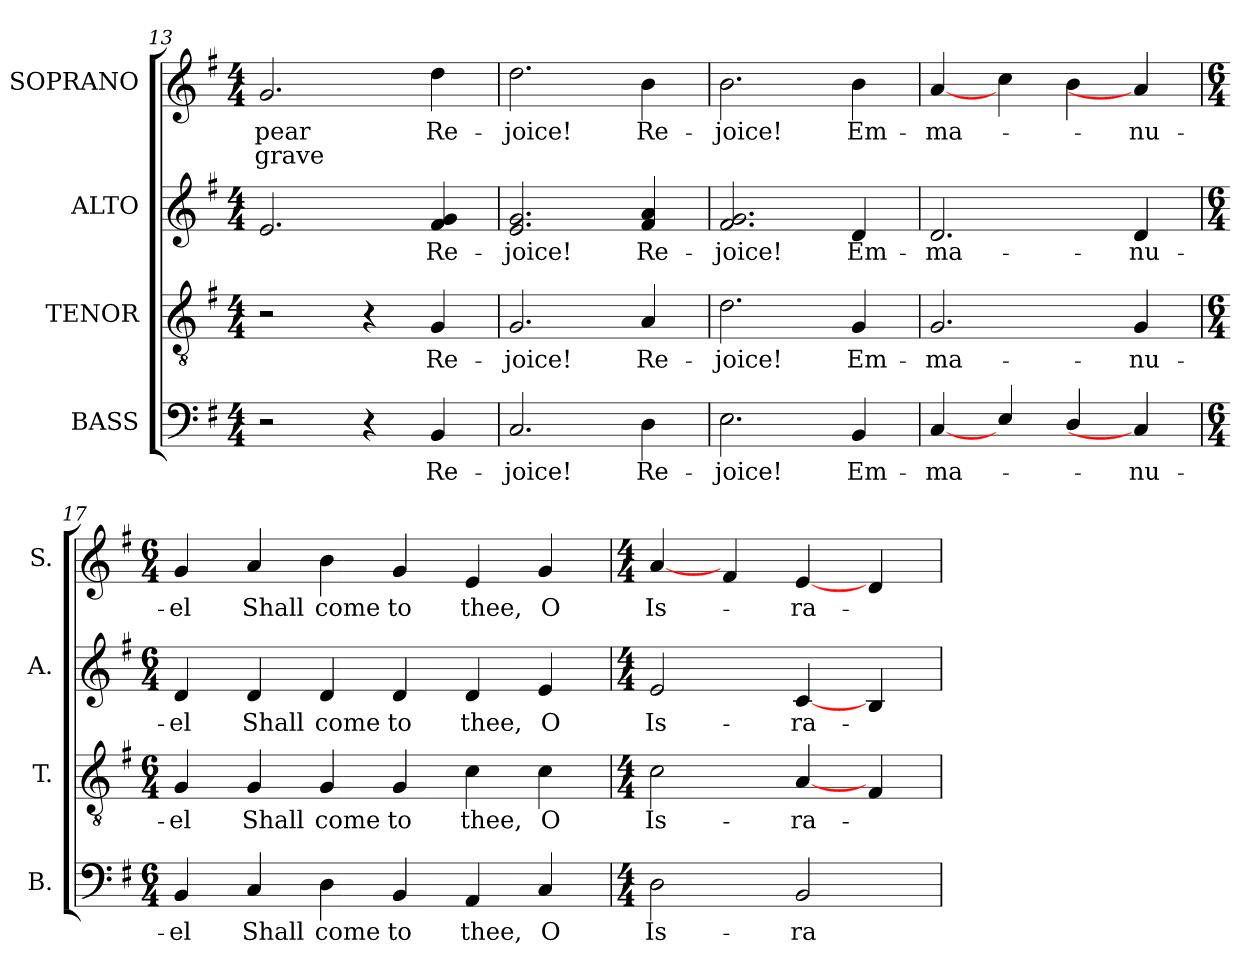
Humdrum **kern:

**kern	**text	**kern	**text	**kern	**text	**kern	**text	**text
*part4	*part4	*part3	*part3	*part2	*part2	*part1	*part1	*part1
*staff4	*staff4	*staff3	*staff3	*staff2	*staff2	*staff1	*staff1	*staff1
*I"BASS	*	*I"TENOR	*	*I"ALTO	*	*I"SOPRANO	*	*
*I'B.	*	*I'T.	*	*I'A.	*	*I'S.	*	*
!!LO:LB:g=z
*clefF4	*	*clefGv2	*	*clefG2	*	*clefG2	*	*
*	*	*ITrd7c12	*	*	*	*	*	*
*k[f#]	*	*k[f#]	*	*k[f#]	*	*k[f#]	*	*
*e:	*	*e:	*	*e:	*	*e:	*	*
*M4/4	*	*M4/4	*	*M4/4	*	*M4/4	*	*
=13	=13	=13	=13	=13	=13	=13	=13	=13
!	!	!	!	!	!	!	!LO:LY:b:color=#000000	!LO:LY:b:color=#000000
2r	.	2r	.	2.ei/	.	2.gi/	-pear	grave
4r	.	4r	.	.	.	.	.	.
!	!LO:LY:b:color=#000000	!	!	!	!	!	!	!
!	!	!	!LO:LY:b:color=#000000	!	!	!	!	!
!	!	!	!	!	!LO:LY:b:color=#000000	!	!	!
!	!	!	!	!	!	!	!LO:LY:b:color=#000000	!
4BBi/	Re-	4GGi/	Re-	4f#i/ 4gi	Re-	4ddi\	Re-	.
=14	=14	=14	=14	=14	=14	=14	=14	=14
!	!LO:LY:b:color=#000000	!	!	!	!	!	!	!
!	!	!	!LO:LY:b:color=#000000	!	!	!	!	!
!	!	!	!	!	!LO:LY:b:color=#000000	!	!	!
!	!	!	!	!	!	!	!LO:LY:b:color=#000000	!
2.Ci/	-joice!	2.GGi/	-joice!	2.ei/ 2.gi	-joice!	2.ddi\	-joice!	.
!	!LO:LY:b:color=#000000	!	!	!	!	!	!	!
!	!	!	!LO:LY:b:color=#000000	!	!	!	!	!
!	!	!	!	!	!LO:LY:b:color=#000000	!	!	!
!	!	!	!	!	!	!	!LO:LY:b:color=#000000	!
4Di\	Re-	4AAi/	Re-	4f#i/ 4ai	Re-	4bi\	Re-	.
=15	=15	=15	=15	=15	=15	=15	=15	=15
!	!LO:LY:b:color=#000000	!	!	!	!	!	!	!
!	!	!	!LO:LY:b:color=#000000	!	!	!	!	!
!	!	!	!	!	!LO:LY:b:color=#000000	!	!	!
!	!	!	!	!	!	!	!LO:LY:b:color=#000000	!
2.Ei\	-joice!	2.Di\	-joice!	2.f#i/ 2.gi	-joice!	2.bi\	-joice!	.
!	!LO:LY:b:color=#000000	!	!	!	!	!	!	!
!	!	!	!LO:LY:b:color=#000000	!	!	!	!	!
!	!	!	!	!	!LO:LY:b:color=#000000	!	!	!
!	!	!	!	!	!	!	!LO:LY:b:color=#000000	!
4BBi/	Em-	4GGi/	Em-	4di/	Em-	4bi\	Em-	.
=16	=16	=16	=16	=16	=16	=16	=16	=16
!	!LO:LY:b:color=#000000	!	!	!	!	!	!	!
!	!	!	!LO:LY:b:color=#000000	!	!	!	!	!
!	!	!	!	!	!LO:LY:b:color=#000000	!	!	!
!	!	!	!	!	!	!	!LO:LY:b:color=#000000	!
[<4Ci/	-ma-	2.GGi/	-ma-	2.di/	-ma-	[>4ai/	-ma-	.
4Ei/	.	.	.	.	.	4cci\	.	.
4Di/	.	.	.	.	.	4bi\	.	.
!	!LO:LY:b:color=#000000	!	!	!	!	!	!	!
!	!	!	!LO:LY:b:color=#000000	!	!	!	!	!
!	!	!	!	!	!LO:LY:b:color=#000000	!	!	!
!	!	!	!	!	!	!	!LO:LY:b:color=#000000	!
4Ci/]	-nu-	4GGi/	-nu-	4di/	-nu-	4ai/]	-nu-	.
=17	=17	=17	=17	=17	=17	=17	=17	=17
*M6/4	*	*M6/4	*	*M6/4	*	*M6/4	*	*
!	!LO:LY:b:color=#000000	!	!	!	!	!	!	!
!	!	!	!LO:LY:b:color=#000000	!	!	!	!	!
!	!	!	!	!	!LO:LY:b:color=#000000	!	!	!
!	!	!	!	!	!	!	!LO:LY:b:color=#000000	!
4BBi/	-el	4GGi/	-el	4di/	-el	4gi/	-el	.
!	!LO:LY:b:color=#000000	!	!	!	!	!	!	!
!	!	!	!LO:LY:b:color=#000000	!	!	!	!	!
!	!	!	!	!	!LO:LY:b:color=#000000	!	!	!
!	!	!	!	!	!	!	!LO:LY:b:color=#000000	!
4Ci/	Shall	4GGi/	Shall	4di/	Shall	4ai/	Shall	.
!	!LO:LY:b:color=#000000	!	!	!	!	!	!	!
!	!	!	!LO:LY:b:color=#000000	!	!	!	!	!
!	!	!	!	!	!LO:LY:b:color=#000000	!	!	!
!	!	!	!	!	!	!	!LO:LY:b:color=#000000	!
4Di\	come	4GGi/	come	4di/	come	4bi\	come	.
!	!LO:LY:b:color=#000000	!	!	!	!	!	!	!
!	!	!	!LO:LY:b:color=#000000	!	!	!	!	!
!	!	!	!	!	!LO:LY:b:color=#000000	!	!	!
!	!	!	!	!	!	!	!LO:LY:b:color=#000000	!
4BBi/	to	4GGi/	to	4di/	to	4gi/	to	.
!	!LO:LY:b:color=#000000	!	!	!	!	!	!	!
!	!	!	!LO:LY:b:color=#000000	!	!	!	!	!
!	!	!	!	!	!LO:LY:b:color=#000000	!	!	!
!	!	!	!	!	!	!	!LO:LY:b:color=#000000	!
4AAi/	thee,	4Ci\	thee,	4di/	thee,	4ei/	thee,	.
!	!LO:LY:b:color=#000000	!	!	!	!	!	!	!
!	!	!	!LO:LY:b:color=#000000	!	!	!	!	!
!	!	!	!	!	!LO:LY:b:color=#000000	!	!	!
!	!	!	!	!	!	!	!LO:LY:b:color=#000000	!
4Ci/	O	4Ci\	O	4ei/	O	4gi/	O	.
=18	=18	=18	=18	=18	=18	=18	=18	=18
*M4/4	*	*M4/4	*	*M4/4	*	*M4/4	*	*
!	!LO:LY:b:color=#000000	!	!	!	!	!	!	!
!	!	!	!LO:LY:b:color=#000000	!	!	!	!	!
!	!	!	!	!	!LO:LY:b:color=#000000	!	!	!
!	!	!	!	!	!	!	!LO:LY:b:color=#000000	!
2Di\	Is-	2Ci\	Is-	2ei/	Is-	[<4ai/	Is-	.
.	.	.	.	.	.	4f#i/	.	.
!	!LO:LY:b:color=#000000	!	!	!	!	!	!	!
!	!	!	!LO:LY:b:color=#000000	!	!	!	!	!
!	!	!	!	!	!LO:LY:b:color=#000000	!	!	!
!	!	!	!	!	!	!	!LO:LY:b:color=#000000	!
2BBi/	-ra-	[<4AAi/	-ra-	[<4ci/	-ra-	[<4ei/	-ra-	.
.	.	4FF#i/	.	4Bi/	.	4di/	.	.
=	=	=	=	=	=	=	=	=
*-	*-	*-	*-	*-	*-	*-	*-	*-
